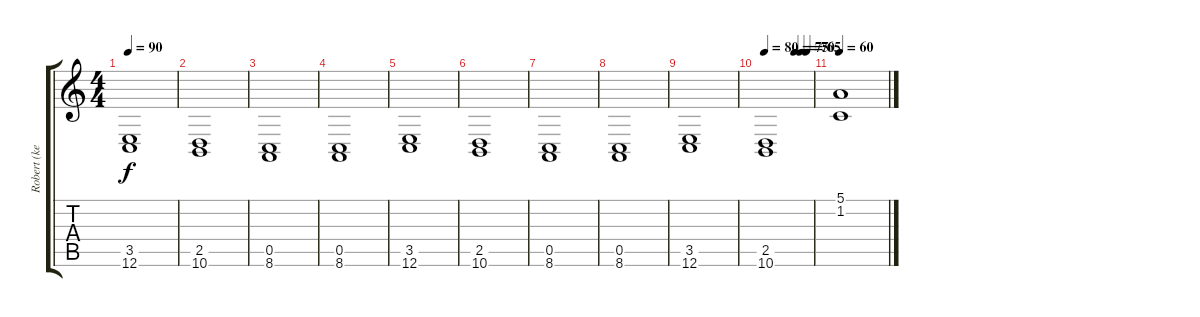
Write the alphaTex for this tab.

\track ("Robert (keyboard)" "Robert (ke") {instrument synthstrings1}
\staff {score tabs}
\tuning (E4 B3 G3 D3 A2 E2) {hide}
\ts (4 4)
\tempo 90
\clef g2
\ks c
(3.5 12.6).1{dy f} |
(2.5 10.6).1 |
(0.5 8.6).1 |
(0.5 8.6).1 |
(3.5 12.6).1 |
(2.5 10.6).1 |
(0.5 8.6).1 |
(0.5 8.6).1 |
(3.5 12.6).1 |
\tempo 80
\tempo (75 0.625)
\tempo (70 0.75)
\tempo (65 0.875)
(2.5 10.6).1 |
\tempo 60
(5.1 1.2).1
